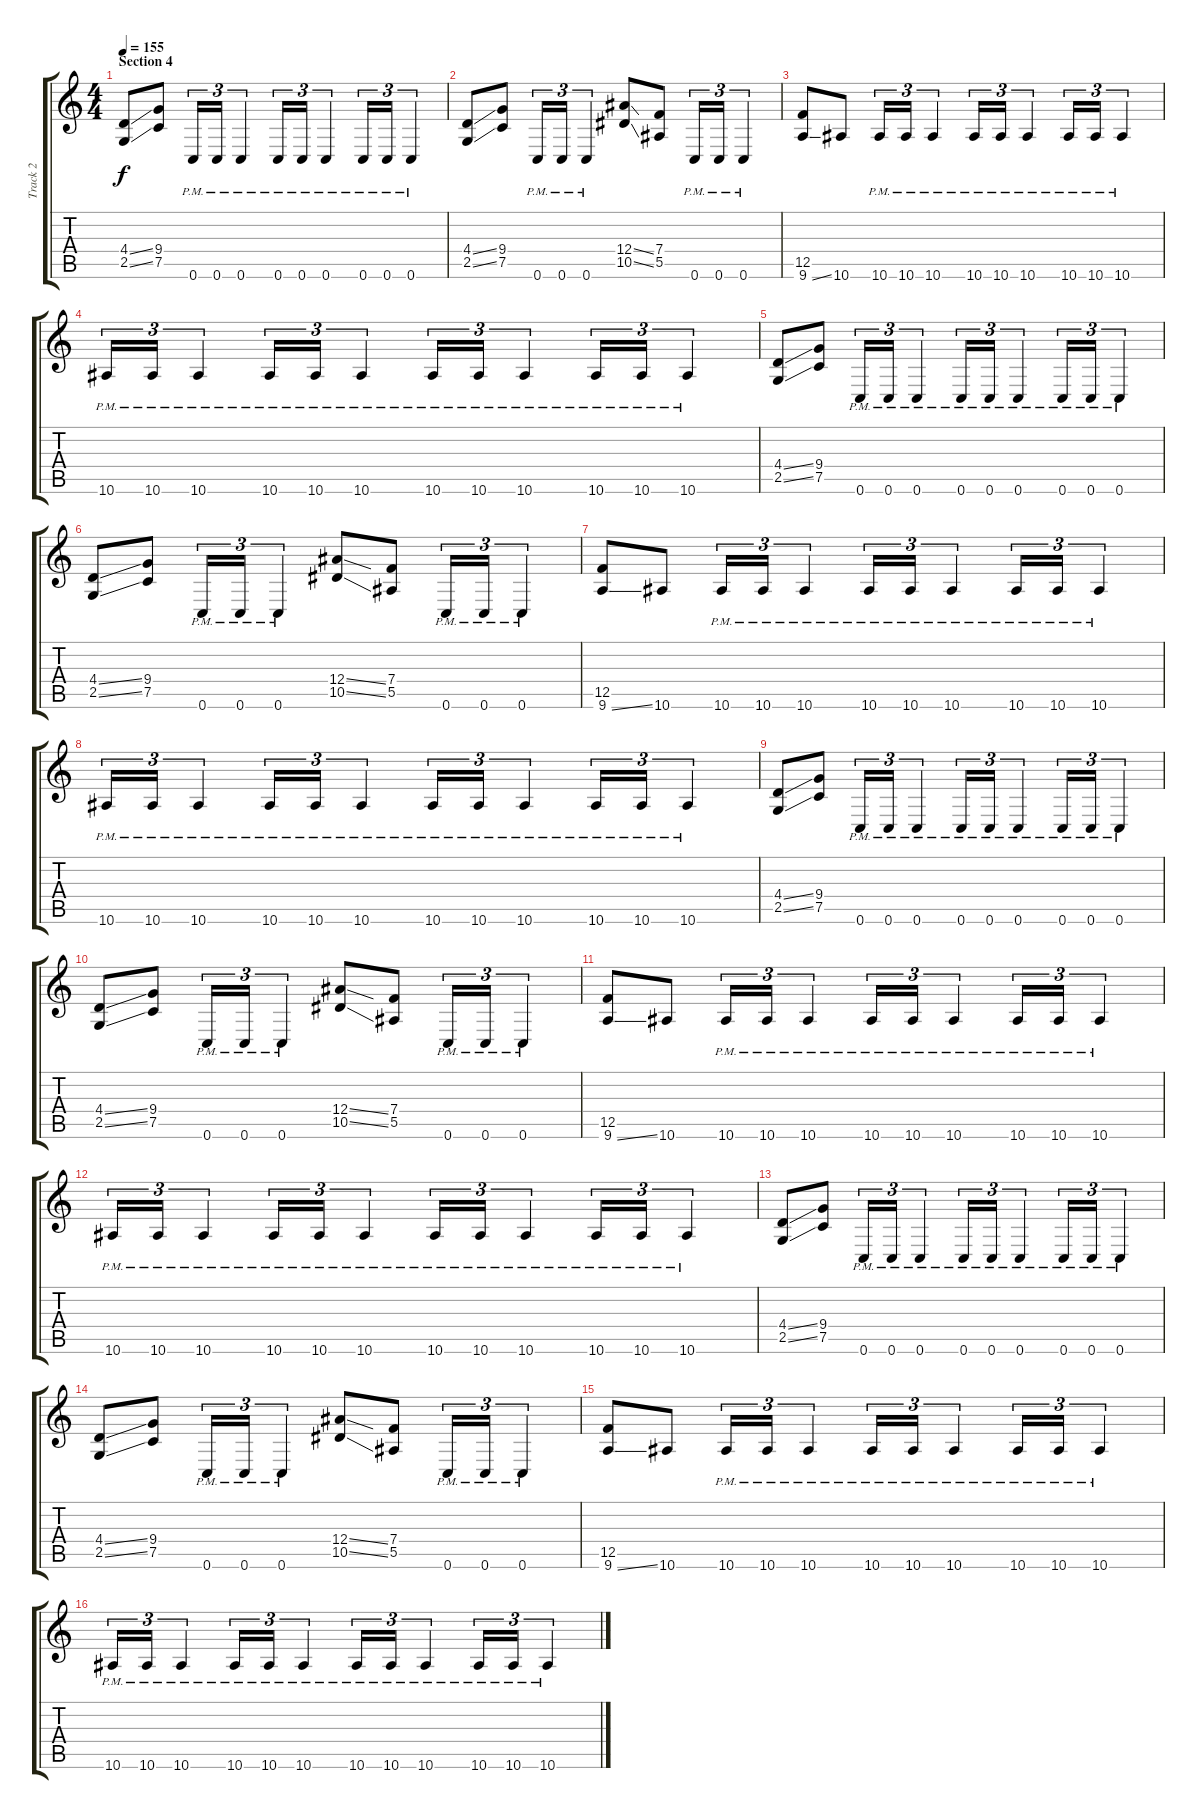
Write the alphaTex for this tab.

\track ("Track 2" "Track 2") {instrument distortionguitar}
\staff {score tabs}
\tuning (C4 G3 Eb3 Bb2 F2 C2) {hide}
\ts (4 4)
\section ("" "Section 4")
\tempo 155
\clef g2
\ks c
(4.4{ss} 2.5{ss}).8{dy f} (9.4 7.5).8 0.6{pm}.16{tu (3 2)} 0.6{pm}.16{tu (3 2)} 0.6{pm}.4{tu (3 2)} 0.6{pm}.16{tu (3 2)} 0.6{pm}.16{tu (3 2)} 0.6{pm}.4{tu (3 2)} 0.6{pm}.16{tu (3 2)} 0.6{pm}.16{tu (3 2)} 0.6{pm}.4{tu (3 2)} |
(4.4{ss} 2.5{ss}).8 (9.4 7.5).8 0.6{pm}.16{tu (3 2)} 0.6{pm}.16{tu (3 2)} 0.6{pm}.4{tu (3 2)} (12.4{ss} 10.5{ss}).8 (7.4 5.5).8 0.6{pm}.16{tu (3 2)} 0.6{pm}.16{tu (3 2)} 0.6{pm}.4{tu (3 2)} |
(12.5 9.6{ss}).8 10.6.8 10.6{pm}.16{tu (3 2)} 10.6{pm}.16{tu (3 2)} 10.6{pm}.4{tu (3 2)} 10.6{pm}.16{tu (3 2)} 10.6{pm}.16{tu (3 2)} 10.6{pm}.4{tu (3 2)} 10.6{pm}.16{tu (3 2)} 10.6{pm}.16{tu (3 2)} 10.6{pm}.4{tu (3 2)} |
10.6{pm}.16{tu (3 2)} 10.6{pm}.16{tu (3 2)} 10.6{pm}.4{tu (3 2)} 10.6{pm}.16{tu (3 2)} 10.6{pm}.16{tu (3 2)} 10.6{pm}.4{tu (3 2)} 10.6{pm}.16{tu (3 2)} 10.6{pm}.16{tu (3 2)} 10.6{pm}.4{tu (3 2)} 10.6{pm}.16{tu (3 2)} 10.6{pm}.16{tu (3 2)} 10.6{pm}.4{tu (3 2)} |
(4.4{ss} 2.5{ss}).8 (9.4 7.5).8 0.6{pm}.16{tu (3 2)} 0.6{pm}.16{tu (3 2)} 0.6{pm}.4{tu (3 2)} 0.6{pm}.16{tu (3 2)} 0.6{pm}.16{tu (3 2)} 0.6{pm}.4{tu (3 2)} 0.6{pm}.16{tu (3 2)} 0.6{pm}.16{tu (3 2)} 0.6{pm}.4{tu (3 2)} |
(4.4{ss} 2.5{ss}).8 (9.4 7.5).8 0.6{pm}.16{tu (3 2)} 0.6{pm}.16{tu (3 2)} 0.6{pm}.4{tu (3 2)} (12.4{ss} 10.5{ss}).8 (7.4 5.5).8 0.6{pm}.16{tu (3 2)} 0.6{pm}.16{tu (3 2)} 0.6{pm}.4{tu (3 2)} |
(12.5 9.6{ss}).8 10.6.8 10.6{pm}.16{tu (3 2)} 10.6{pm}.16{tu (3 2)} 10.6{pm}.4{tu (3 2)} 10.6{pm}.16{tu (3 2)} 10.6{pm}.16{tu (3 2)} 10.6{pm}.4{tu (3 2)} 10.6{pm}.16{tu (3 2)} 10.6{pm}.16{tu (3 2)} 10.6{pm}.4{tu (3 2)} |
10.6{pm}.16{tu (3 2)} 10.6{pm}.16{tu (3 2)} 10.6{pm}.4{tu (3 2)} 10.6{pm}.16{tu (3 2)} 10.6{pm}.16{tu (3 2)} 10.6{pm}.4{tu (3 2)} 10.6{pm}.16{tu (3 2)} 10.6{pm}.16{tu (3 2)} 10.6{pm}.4{tu (3 2)} 10.6{pm}.16{tu (3 2)} 10.6{pm}.16{tu (3 2)} 10.6{pm}.4{tu (3 2)} |
(4.4{ss} 2.5{ss}).8 (9.4 7.5).8 0.6{pm}.16{tu (3 2)} 0.6{pm}.16{tu (3 2)} 0.6{pm}.4{tu (3 2)} 0.6{pm}.16{tu (3 2)} 0.6{pm}.16{tu (3 2)} 0.6{pm}.4{tu (3 2)} 0.6{pm}.16{tu (3 2)} 0.6{pm}.16{tu (3 2)} 0.6{pm}.4{tu (3 2)} |
(4.4{ss} 2.5{ss}).8 (9.4 7.5).8 0.6{pm}.16{tu (3 2)} 0.6{pm}.16{tu (3 2)} 0.6{pm}.4{tu (3 2)} (12.4{ss} 10.5{ss}).8 (7.4 5.5).8 0.6{pm}.16{tu (3 2)} 0.6{pm}.16{tu (3 2)} 0.6{pm}.4{tu (3 2)} |
(12.5 9.6{ss}).8 10.6.8 10.6{pm}.16{tu (3 2)} 10.6{pm}.16{tu (3 2)} 10.6{pm}.4{tu (3 2)} 10.6{pm}.16{tu (3 2)} 10.6{pm}.16{tu (3 2)} 10.6{pm}.4{tu (3 2)} 10.6{pm}.16{tu (3 2)} 10.6{pm}.16{tu (3 2)} 10.6{pm}.4{tu (3 2)} |
10.6{pm}.16{tu (3 2)} 10.6{pm}.16{tu (3 2)} 10.6{pm}.4{tu (3 2)} 10.6{pm}.16{tu (3 2)} 10.6{pm}.16{tu (3 2)} 10.6{pm}.4{tu (3 2)} 10.6{pm}.16{tu (3 2)} 10.6{pm}.16{tu (3 2)} 10.6{pm}.4{tu (3 2)} 10.6{pm}.16{tu (3 2)} 10.6{pm}.16{tu (3 2)} 10.6{pm}.4{tu (3 2)} |
(4.4{ss} 2.5{ss}).8 (9.4 7.5).8 0.6{pm}.16{tu (3 2)} 0.6{pm}.16{tu (3 2)} 0.6{pm}.4{tu (3 2)} 0.6{pm}.16{tu (3 2)} 0.6{pm}.16{tu (3 2)} 0.6{pm}.4{tu (3 2)} 0.6{pm}.16{tu (3 2)} 0.6{pm}.16{tu (3 2)} 0.6{pm}.4{tu (3 2)} |
(4.4{ss} 2.5{ss}).8 (9.4 7.5).8 0.6{pm}.16{tu (3 2)} 0.6{pm}.16{tu (3 2)} 0.6{pm}.4{tu (3 2)} (12.4{ss} 10.5{ss}).8 (7.4 5.5).8 0.6{pm}.16{tu (3 2)} 0.6{pm}.16{tu (3 2)} 0.6{pm}.4{tu (3 2)} |
(12.5 9.6{ss}).8 10.6.8 10.6{pm}.16{tu (3 2)} 10.6{pm}.16{tu (3 2)} 10.6{pm}.4{tu (3 2)} 10.6{pm}.16{tu (3 2)} 10.6{pm}.16{tu (3 2)} 10.6{pm}.4{tu (3 2)} 10.6{pm}.16{tu (3 2)} 10.6{pm}.16{tu (3 2)} 10.6{pm}.4{tu (3 2)} |
10.6{pm}.16{tu (3 2)} 10.6{pm}.16{tu (3 2)} 10.6{pm}.4{tu (3 2)} 10.6{pm}.16{tu (3 2)} 10.6{pm}.16{tu (3 2)} 10.6{pm}.4{tu (3 2)} 10.6{pm}.16{tu (3 2)} 10.6{pm}.16{tu (3 2)} 10.6{pm}.4{tu (3 2)} 10.6{pm}.16{tu (3 2)} 10.6{pm}.16{tu (3 2)} 10.6{pm}.4{tu (3 2)}
